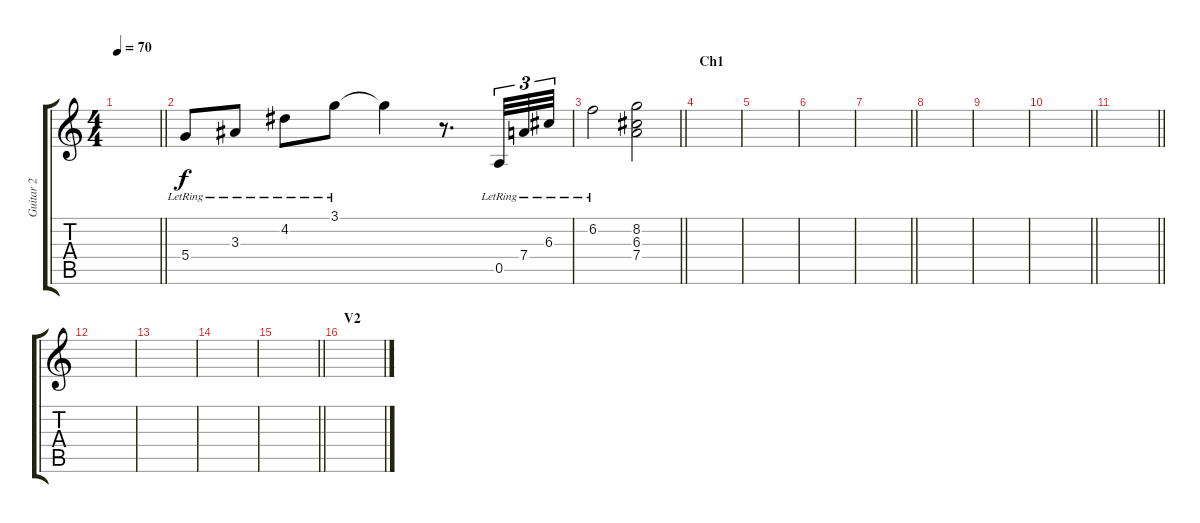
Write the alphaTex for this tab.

\track ("Guitar 2" "Guitar 2") {instrument electricguitarclean}
\staff {score tabs}
\tuning (E4 B3 G3 D3 A2 E2) {hide}
\ts (4 4)
\tempo 70
\clef g2
\barLineRight lightlight
\ks c
|
\section ("" "")
5.4{lr}.8 3.3{lr}.8 4.2{lr}.8 3.1{lr}.8 3.1{t}.4 r.8{d} 0.5{lr}.32{tu (3 2)} 7.4{lr}.32{tu (3 2)} 6.3{lr}.32{tu (3 2)} |
\barLineRight lightlight
6.2{lr}.2 (8.2 6.3 7.4).2 |
\section ("" "Ch1")
|
|
|
\barLineRight lightlight
|
|
|
\barLineRight lightlight
|
\section ("" "")
\barLineRight lightlight
|
\section ("" "")
|
|
|
\barLineRight lightlight
|
\section ("" "V2")
